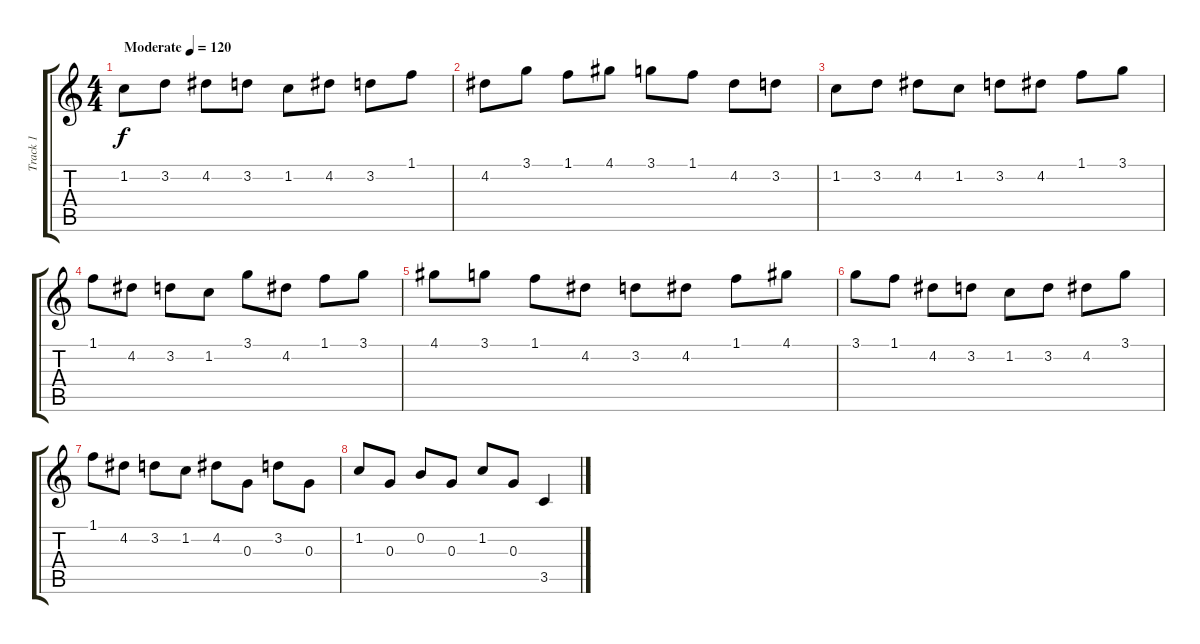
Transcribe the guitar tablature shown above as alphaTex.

\track ("Track 1" "Track 1") {instrument acousticguitarsteel}
\staff {score tabs}
\tuning (E4 B3 G3 D3 A2 E2) {hide}
\ts (4 4)
\tempo (120 "Moderate")
\clef g2
\ks c
1.2.8{dy f instrument acousticguitarsteel} 3.2.8 4.2.8 3.2.8 1.2.8 4.2.8 3.2.8 1.1.8 |
4.2.8 3.1.8 1.1.8 4.1.8 3.1.8 1.1.8 4.2.8 3.2.8 |
1.2.8 3.2.8 4.2.8 1.2.8 3.2.8 4.2.8 1.1.8 3.1.8 |
1.1.8 4.2.8 3.2.8 1.2.8 3.1.8 4.2.8 1.1.8 3.1.8 |
4.1.8 3.1.8 1.1.8 4.2.8 3.2.8 4.2.8 1.1.8 4.1.8 |
3.1.8 1.1.8 4.2.8 3.2.8 1.2.8 3.2.8 4.2.8 3.1.8 |
1.1.8 4.2.8 3.2.8 1.2.8 4.2.8 0.3.8 3.2.8 0.3.8 |
1.2.8 0.3.8 0.2.8 0.3.8 1.2.8 0.3.8 3.5.4
